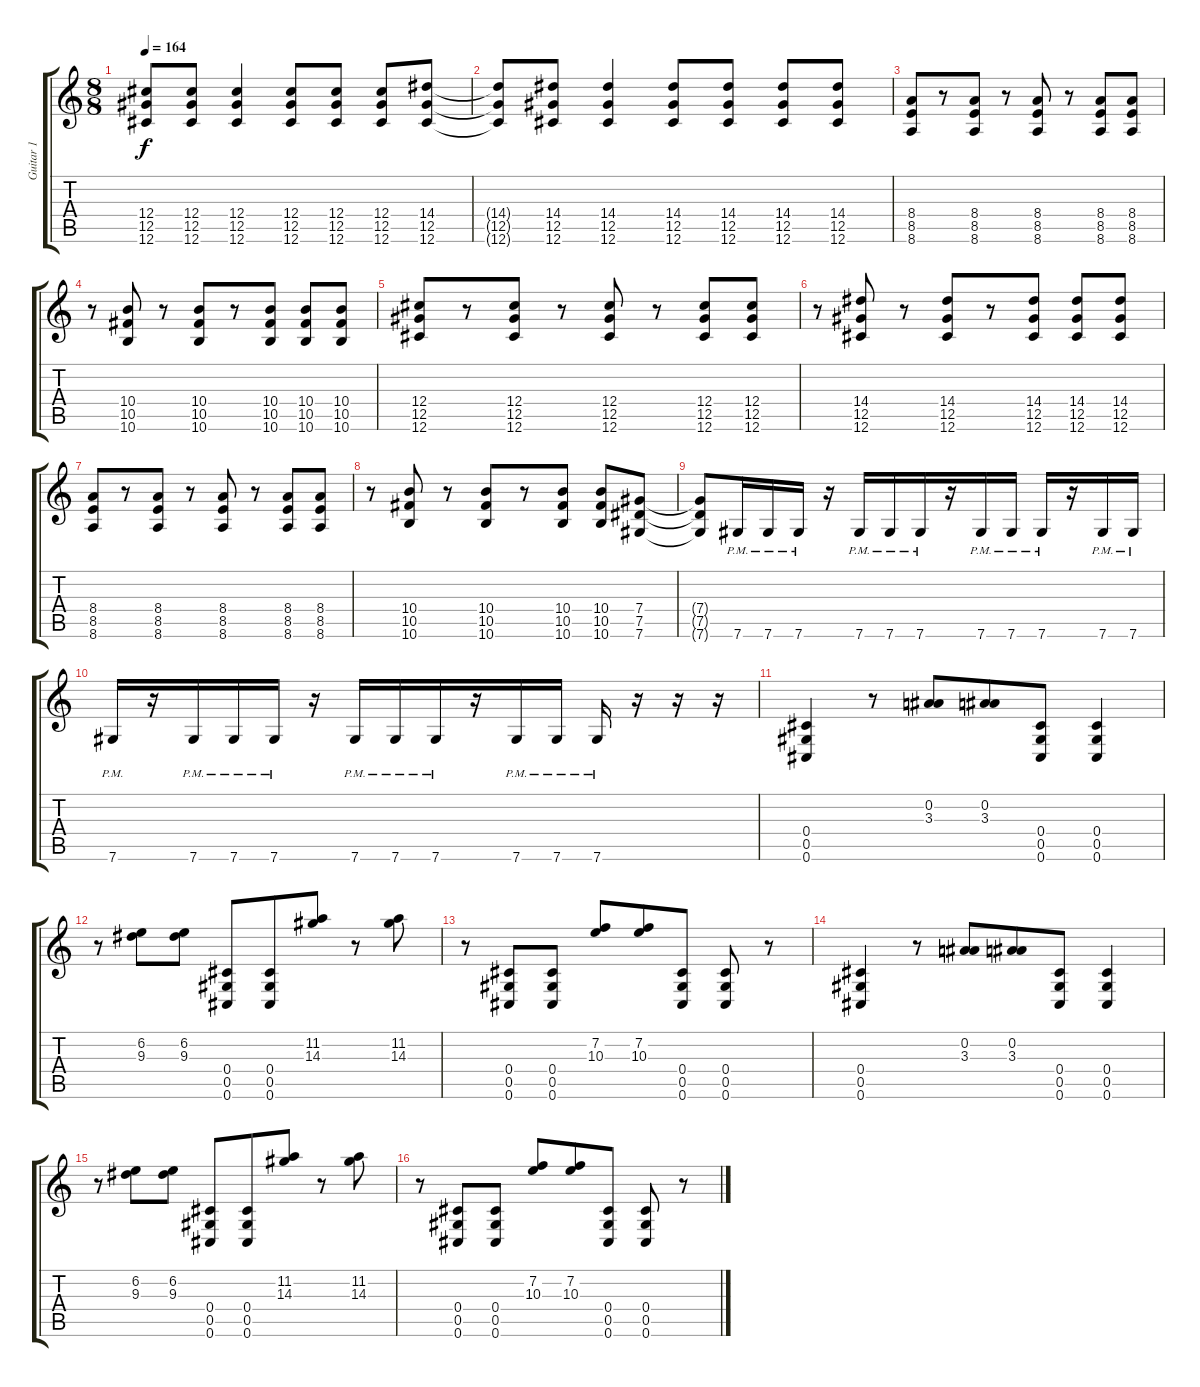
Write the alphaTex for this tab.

\track ("Guitar 1" "Guitar 1") {instrument overdrivenguitar}
\staff {score tabs}
\tuning (Eb4 Bb3 Gb3 Db3 Ab2 Db2) {hide}
\ts (8 8)
\tempo 164
\clef g2
\ks c
(12.4{t} 12.5{t} 12.6{t}).8{dy f} (12.4 12.5 12.6).8 (12.4 12.5 12.6).4 (12.4 12.5 12.6).8 (12.4 12.5 12.6).8 (12.4 12.5 12.6).8 (14.4 12.5 12.6).8 |
(14.4{t} 12.5{t} 12.6{t}).8 (14.4 12.5 12.6).8 (14.4 12.5 12.6).4 (14.4 12.5 12.6).8 (14.4 12.5 12.6).8 (14.4 12.5 12.6).8 (14.4 12.5 12.6).8 |
(8.4 8.5 8.6).8 r.8 (8.4 8.5 8.6).8 r.8 (8.4 8.5 8.6).8 r.8 (8.4 8.5 8.6).8 (8.4 8.5 8.6).8 |
r.8 (10.4 10.5 10.6).8 r.8 (10.4 10.5 10.6).8 r.8 (10.4 10.5 10.6).8 (10.4 10.5 10.6).8 (10.4 10.5 10.6).8 |
(12.4 12.5 12.6).8 r.8 (12.4 12.5 12.6).8 r.8 (12.4 12.5 12.6).8 r.8 (12.4 12.5 12.6).8 (12.4 12.5 12.6).8 |
r.8 (14.4 12.5 12.6).8 r.8 (14.4 12.5 12.6).8 r.8 (14.4 12.5 12.6).8 (14.4 12.5 12.6).8 (14.4 12.5 12.6).8 |
(8.4 8.5 8.6).8 r.8 (8.4 8.5 8.6).8 r.8 (8.4 8.5 8.6).8 r.8 (8.4 8.5 8.6).8 (8.4 8.5 8.6).8 |
r.8 (10.4 10.5 10.6).8 r.8 (10.4 10.5 10.6).8 r.8 (10.4 10.5 10.6).8 (10.4 10.5 10.6).8 (7.4 7.5 7.6).8 |
(7.4{t} 7.5{t} 7.6{t}).8 7.6{pm}.16 7.6{pm}.16 7.6{pm}.16 r.16 7.6{pm}.16 7.6{pm}.16 7.6{pm}.16 r.16 7.6{pm}.16 7.6{pm}.16 7.6{pm}.16 r.16 7.6{pm}.16 7.6{pm}.16 |
7.6{pm}.16 r.16 7.6{pm}.16 7.6{pm}.16 7.6{pm}.16 r.16 7.6{pm}.16 7.6{pm}.16 7.6{pm}.16 r.16 7.6{pm}.16 7.6{pm}.16 7.6{pm}.16 r.16 r.16 r.16 |
(0.4 0.5 0.6).4 r.8 (0.2 3.3).8 (0.2 3.3).8 (0.4 0.5 0.6).8 (0.4 0.5 0.6).4 |
r.8 (6.2 9.3).8 (6.2 9.3).8 (0.4 0.5 0.6).8 (0.4 0.5 0.6).8 (11.2 14.3).8 r.8 (11.2 14.3).8 |
r.8 (0.4 0.5 0.6).8 (0.4 0.5 0.6).8 (7.2 10.3).8 (7.2 10.3).8 (0.4 0.5 0.6).8 (0.4 0.5 0.6).8 r.8 |
(0.4 0.5 0.6).4 r.8 (0.2 3.3).8 (0.2 3.3).8 (0.4 0.5 0.6).8 (0.4 0.5 0.6).4 |
r.8 (6.2 9.3).8 (6.2 9.3).8 (0.4 0.5 0.6).8 (0.4 0.5 0.6).8 (11.2 14.3).8 r.8 (11.2 14.3).8 |
r.8 (0.4 0.5 0.6).8 (0.4 0.5 0.6).8 (7.2 10.3).8 (7.2 10.3).8 (0.4 0.5 0.6).8 (0.4 0.5 0.6).8 r.8
